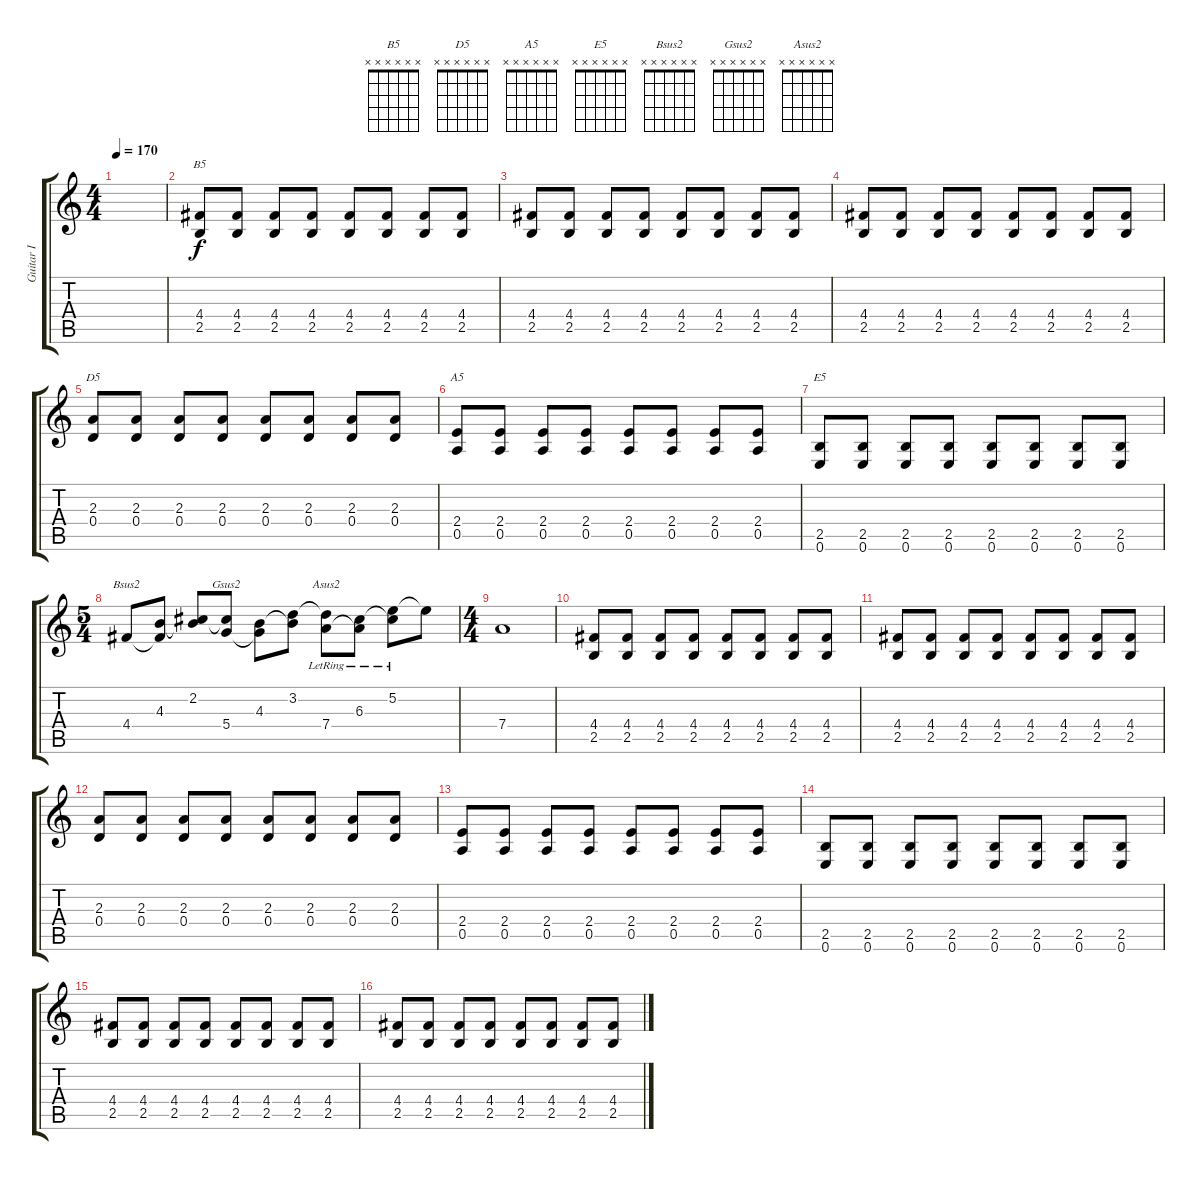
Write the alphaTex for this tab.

\track ("Guitar I" "Guitar I") {instrument distortionguitar}
\staff {score tabs}
\tuning (E4 B3 G3 D3 A2 E2) {hide}
\chord ("B5" x x x x x x)
\chord ("D5" x x x x x x)
\chord ("A5" x x x x x x)
\chord ("E5" x x x x x x)
\chord ("Bsus2" x x x x x x)
\chord ("Gsus2" x x x x x x)
\chord ("Asus2" x x x x x x)
\ts (4 4)
\tempo 170
\clef g2
\ks c
|
(4.4 2.5).8{ch "B5"} (4.4 2.5).8 (4.4 2.5).8 (4.4 2.5).8 (4.4 2.5).8 (4.4 2.5).8 (4.4 2.5).8 (4.4 2.5).8 |
(4.4 2.5).8 (4.4 2.5).8 (4.4 2.5).8 (4.4 2.5).8 (4.4 2.5).8 (4.4 2.5).8 (4.4 2.5).8 (4.4 2.5).8 |
(4.4 2.5).8 (4.4 2.5).8 (4.4 2.5).8 (4.4 2.5).8 (4.4 2.5).8 (4.4 2.5).8 (4.4 2.5).8 (4.4 2.5).8 |
(2.3 0.4).8{ch "D5"} (2.3 0.4).8 (2.3 0.4).8 (2.3 0.4).8 (2.3 0.4).8 (2.3 0.4).8 (2.3 0.4).8 (2.3 0.4).8 |
(2.4 0.5).8{ch "A5"} (2.4 0.5).8 (2.4 0.5).8 (2.4 0.5).8 (2.4 0.5).8 (2.4 0.5).8 (2.4 0.5).8 (2.4 0.5).8 |
(2.5 0.6).8{ch "E5"} (2.5 0.6).8 (2.5 0.6).8 (2.5 0.6).8 (2.5 0.6).8 (2.5 0.6).8 (2.5 0.6).8 (2.5 0.6).8 |
\ts (5 4)
4.4.8{ch "Bsus2"} (4.3 4.4{t}).8 (2.2 4.3{t}).8 (2.2{t} 5.4).8{ch "Gsus2"} (4.3 5.4{t}).8 (3.2 4.3{t}).8 (3.2{t} 7.4{lr}).8{ch "Asus2"} (6.3{lr} 7.4{t}).8 (5.2{lr} 6.3{t}).8 5.2{t}.8 |
\ts (4 4)
7.4.1 |
(4.4 2.5).8 (4.4 2.5).8 (4.4 2.5).8 (4.4 2.5).8 (4.4 2.5).8 (4.4 2.5).8 (4.4 2.5).8 (4.4 2.5).8 |
(4.4 2.5).8 (4.4 2.5).8 (4.4 2.5).8 (4.4 2.5).8 (4.4 2.5).8 (4.4 2.5).8 (4.4 2.5).8 (4.4 2.5).8 |
(2.3 0.4).8 (2.3 0.4).8 (2.3 0.4).8 (2.3 0.4).8 (2.3 0.4).8 (2.3 0.4).8 (2.3 0.4).8 (2.3 0.4).8 |
(2.4 0.5).8 (2.4 0.5).8 (2.4 0.5).8 (2.4 0.5).8 (2.4 0.5).8 (2.4 0.5).8 (2.4 0.5).8 (2.4 0.5).8 |
(2.5 0.6).8 (2.5 0.6).8 (2.5 0.6).8 (2.5 0.6).8 (2.5 0.6).8 (2.5 0.6).8 (2.5 0.6).8 (2.5 0.6).8 |
(4.4 2.5).8 (4.4 2.5).8 (4.4 2.5).8 (4.4 2.5).8 (4.4 2.5).8 (4.4 2.5).8 (4.4 2.5).8 (4.4 2.5).8 |
(4.4 2.5).8 (4.4 2.5).8 (4.4 2.5).8 (4.4 2.5).8 (4.4 2.5).8 (4.4 2.5).8 (4.4 2.5).8 (4.4 2.5).8
